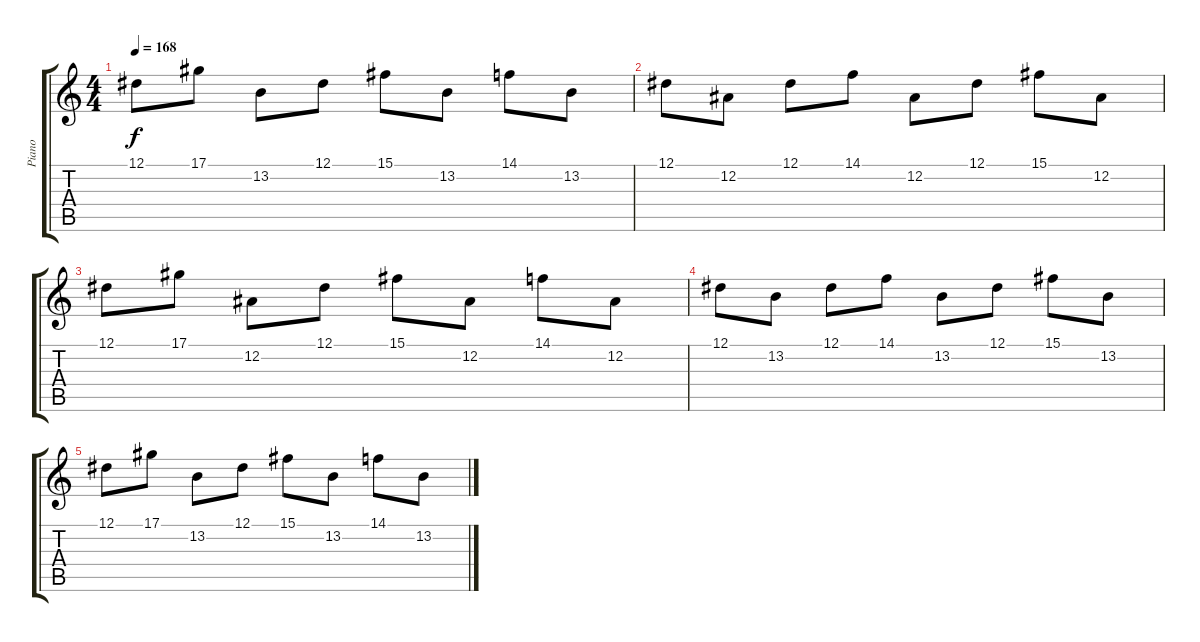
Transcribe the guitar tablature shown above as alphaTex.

\track ("Piano" "Piano") {instrument acousticgrandpiano}
\staff {score tabs}
\tuning (Eb4 Bb3 Gb3 Db3 Ab2 Eb2) {hide}
\ts (4 4)
\tempo 168
\clef g2
\ks c
12.1.8{dy f} 17.1.8 13.2.8 12.1.8 15.1.8 13.2.8 14.1.8 13.2.8 |
12.1.8 12.2.8 12.1.8 14.1.8 12.2.8 12.1.8 15.1.8 12.2.8 |
12.1.8{volume 2} 17.1.8 12.2.8 12.1.8 15.1.8 12.2.8 14.1.8 12.2.8 |
12.1.8 13.2.8 12.1.8 14.1.8 13.2.8 12.1.8 15.1.8 13.2.8 |
12.1.8 17.1.8 13.2.8 12.1.8 15.1.8 13.2.8 14.1.8 13.2.8
